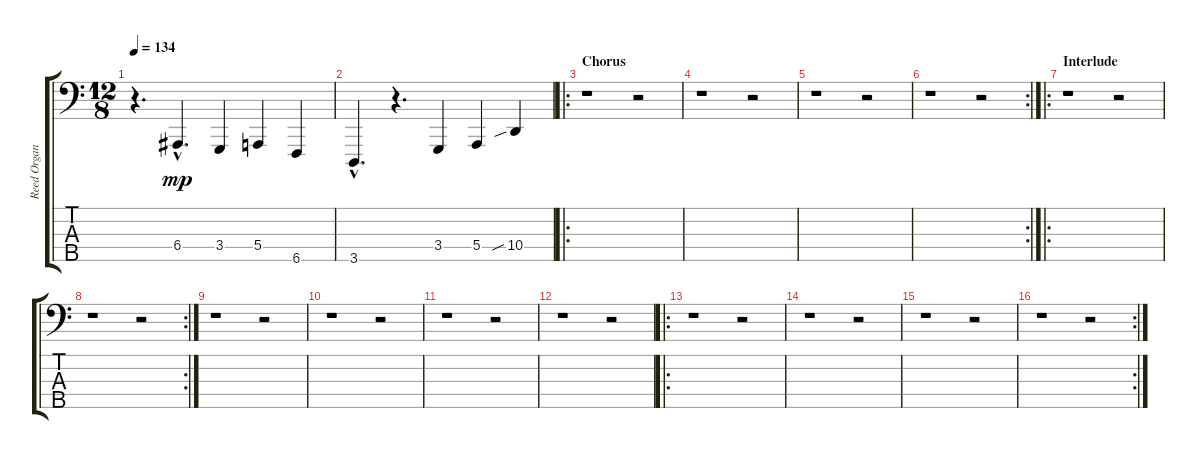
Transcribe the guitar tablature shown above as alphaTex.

\track ("Reed Organ" "Reed Organ") {instrument reedorgan}
\staff {score tabs}
\tuning (G2 D2 A1 E1 B0) {hide}
\ts (12 8)
\tempo 134
\clef f4
\ks c
r.4{d dy mp} 6.4{hac}.4{d} 3.4.4 5.4.4 6.5.4 |
3.5{hac}.4{d} r.4{d} 3.4.4 5.4.4 10.4{sib}.4 |
\ro
\section ("" "Chorus")
r.1 r.2 |
r.1 r.2 |
r.1 r.2 |
\rc 2
r.1 r.2 |
\ro
\section ("" "Interlude")
r.1 r.2 |
\rc 2
r.1 r.2 |
r.1 r.2 |
r.1 r.2 |
r.1 r.2 |
r.1 r.2 |
\ro
r.1 r.2 |
r.1 r.2 |
r.1 r.2 |
\rc 2
r.1 r.2
